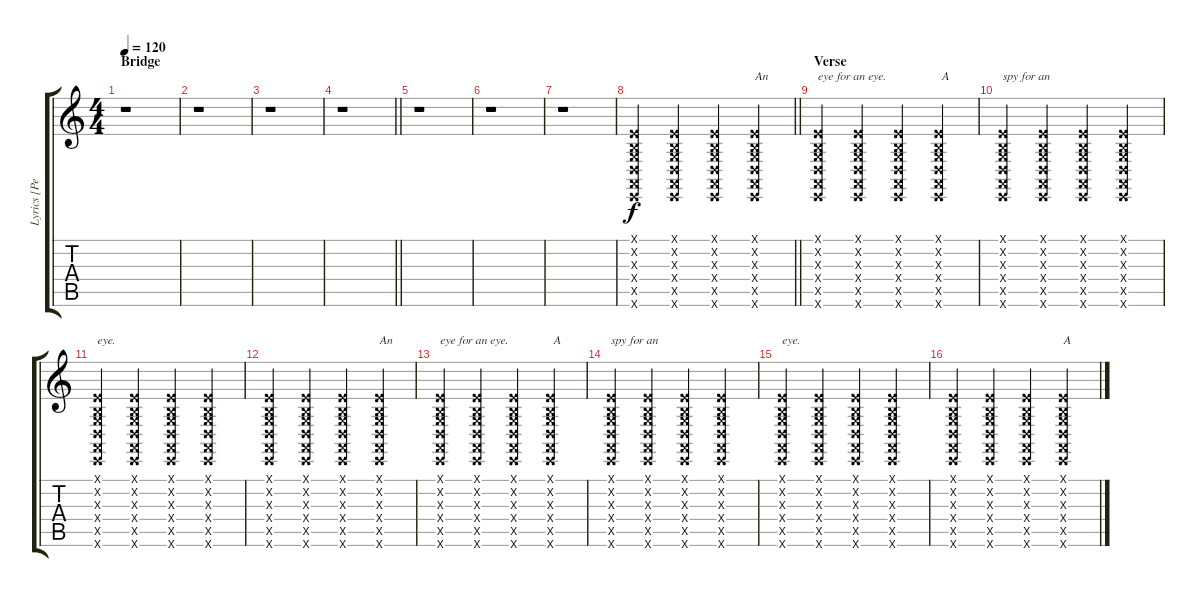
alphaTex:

\track ("Lyrics [Peter Murphy]" "Lyrics [Pe") {instrument synthvoice}
\staff {score tabs}
\tuning (E4 B3 G3 D3 A2 E2) {hide}
\ts (4 4)
\section ("" "Bridge")
\tempo 120
\clef g2
\ks c
r.1{dy f} |
r.1 |
r.1 |
\barLineRight lightlight
r.1 |
r.1 |
r.1 |
r.1 |
\barLineRight lightlight
(0.1{x} 0.2{x} 0.3{x} 0.4{x} 0.5{x} 0.6{x}).4{volume 0} (0.1{x} 0.2{x} 0.3{x} 0.4{x} 0.5{x} 0.6{x}).4{volume 0} (0.1{x} 0.2{x} 0.3{x} 0.4{x} 0.5{x} 0.6{x}).4{volume 0} (0.1{x} 0.2{x} 0.3{x} 0.4{x} 0.5{x} 0.6{x}).4{txt "An" volume 0} |
\section ("" "Verse")
(0.1{x} 0.2{x} 0.3{x} 0.4{x} 0.5{x} 0.6{x}).4{txt "eye for an eye." volume 0} (0.1{x} 0.2{x} 0.3{x} 0.4{x} 0.5{x} 0.6{x}).4{volume 0} (0.1{x} 0.2{x} 0.3{x} 0.4{x} 0.5{x} 0.6{x}).4{volume 0} (0.1{x} 0.2{x} 0.3{x} 0.4{x} 0.5{x} 0.6{x}).4{txt " A" volume 0} |
(0.1{x} 0.2{x} 0.3{x} 0.4{x} 0.5{x} 0.6{x}).4{txt "spy for an" volume 0} (0.1{x} 0.2{x} 0.3{x} 0.4{x} 0.5{x} 0.6{x}).4{volume 0} (0.1{x} 0.2{x} 0.3{x} 0.4{x} 0.5{x} 0.6{x}).4{volume 0} (0.1{x} 0.2{x} 0.3{x} 0.4{x} 0.5{x} 0.6{x}).4{volume 0} |
(0.1{x} 0.2{x} 0.3{x} 0.4{x} 0.5{x} 0.6{x}).4{txt "eye." volume 0} (0.1{x} 0.2{x} 0.3{x} 0.4{x} 0.5{x} 0.6{x}).4{volume 0} (0.1{x} 0.2{x} 0.3{x} 0.4{x} 0.5{x} 0.6{x}).4{volume 0} (0.1{x} 0.2{x} 0.3{x} 0.4{x} 0.5{x} 0.6{x}).4{volume 0} |
(0.1{x} 0.2{x} 0.3{x} 0.4{x} 0.5{x} 0.6{x}).4{volume 0} (0.1{x} 0.2{x} 0.3{x} 0.4{x} 0.5{x} 0.6{x}).4{volume 0} (0.1{x} 0.2{x} 0.3{x} 0.4{x} 0.5{x} 0.6{x}).4{volume 0} (0.1{x} 0.2{x} 0.3{x} 0.4{x} 0.5{x} 0.6{x}).4{txt "An" volume 0} |
(0.1{x} 0.2{x} 0.3{x} 0.4{x} 0.5{x} 0.6{x}).4{txt "eye for an eye." volume 0} (0.1{x} 0.2{x} 0.3{x} 0.4{x} 0.5{x} 0.6{x}).4{volume 0} (0.1{x} 0.2{x} 0.3{x} 0.4{x} 0.5{x} 0.6{x}).4{volume 0} (0.1{x} 0.2{x} 0.3{x} 0.4{x} 0.5{x} 0.6{x}).4{txt " A" volume 0} |
(0.1{x} 0.2{x} 0.3{x} 0.4{x} 0.5{x} 0.6{x}).4{txt "spy for an" volume 0} (0.1{x} 0.2{x} 0.3{x} 0.4{x} 0.5{x} 0.6{x}).4{volume 0} (0.1{x} 0.2{x} 0.3{x} 0.4{x} 0.5{x} 0.6{x}).4{volume 0} (0.1{x} 0.2{x} 0.3{x} 0.4{x} 0.5{x} 0.6{x}).4{volume 0} |
(0.1{x} 0.2{x} 0.3{x} 0.4{x} 0.5{x} 0.6{x}).4{txt "eye." volume 0} (0.1{x} 0.2{x} 0.3{x} 0.4{x} 0.5{x} 0.6{x}).4{volume 0} (0.1{x} 0.2{x} 0.3{x} 0.4{x} 0.5{x} 0.6{x}).4{volume 0} (0.1{x} 0.2{x} 0.3{x} 0.4{x} 0.5{x} 0.6{x}).4{volume 0} |
(0.1{x} 0.2{x} 0.3{x} 0.4{x} 0.5{x} 0.6{x}).4{volume 0} (0.1{x} 0.2{x} 0.3{x} 0.4{x} 0.5{x} 0.6{x}).4{volume 0} (0.1{x} 0.2{x} 0.3{x} 0.4{x} 0.5{x} 0.6{x}).4{volume 0} (0.1{x} 0.2{x} 0.3{x} 0.4{x} 0.5{x} 0.6{x}).4{txt "A" volume 0}
